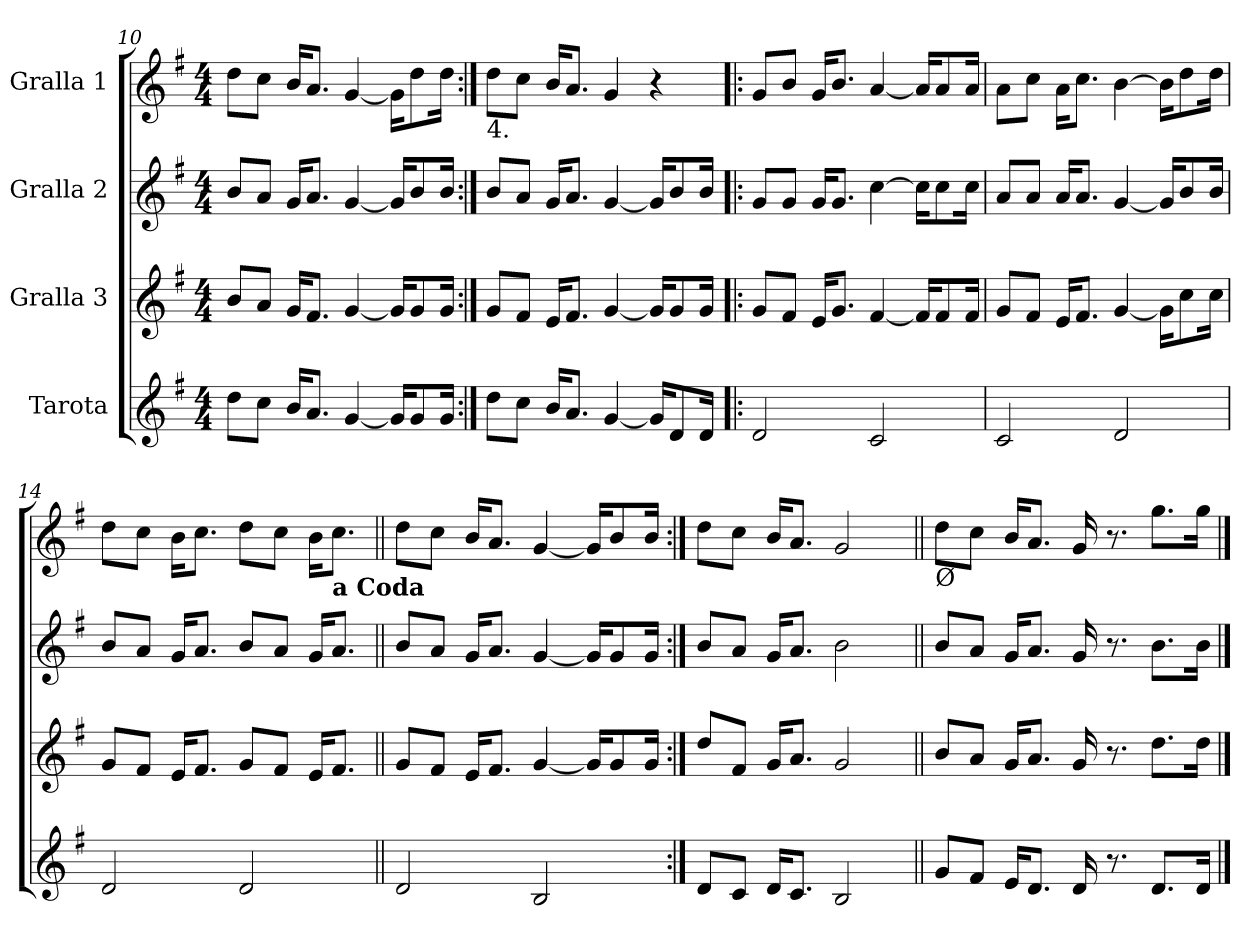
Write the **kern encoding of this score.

**kern	**kern	**kern	**kern
*part4	*part3	*part2	*part1
*staff4	*staff3	*staff2	*staff1
*I"Tarota	*I"Gralla 3	*I"Gralla 2	*I"Gralla 1
!!LO:PB:g=z
*clefG2	*clefG2	*clefG2	*clefG2
*k[f#]	*k[f#]	*k[f#]	*k[f#]
*G:	*G:	*G:	*G:
*M4/4	*M4/4	*M4/4	*M4/4
=10	=10	=10	=10
8dd\L	8b/L	8b/L	8dd\L
8cc\J	8a/J	8a/J	8cc\J
16b/KL	16g/KL	16g/KL	16b/KL
8.a/J	8.f#/J	8.a/J	8.a/J
[4g/	[4g/	[4g/	[4g/
16g/KL]	16g/KL]	16g/KL]	16g\KL]
8g/	8g/	8b/	8dd\
16g/Jk	16g/Jk	16b/Jk	16dd\Jk
=11:|!	=11:|!	=11:|!	=11:|!
!	!	!	!LO:TX:b:t=4.
8dd\L	8g/L	8b/L	8dd\L
8cc\J	8f#/J	8a/J	8cc\J
16b/KL	16e/KL	16g/KL	16b/KL
8.a/J	8.f#/J	8.a/J	8.a/J
[4g/	[4g/	[4g/	4g/
16g/KL]	16g/KL]	16g/KL]	4r
8d/	8g/	8b/	.
16d/Jk	16g/Jk	16b/Jk	.
=12!|:	=12!|:	=12!|:	=12!|:
2d/	8g/L	8g/L	8g/L
.	8f#/J	8g/J	8b/J
.	16e/KL	16g/KL	16g/KL
.	8.g/J	8.g/J	8.b/J
2c/	[4f#/	[4cc\	[4a/
.	16f#/KL]	16cc\KL]	16a/KL]
.	8f#/	8cc\	8a/
.	16f#/Jk	16cc\Jk	16a/Jk
!!LO:LB:g=z
=13	=13	=13	=13
2c/	8g/L	8a/L	8a\L
.	8f#/J	8a/J	8cc\J
.	16e/KL	16a/KL	16a\KL
.	8.f#/J	8.a/J	8.cc\J
2d/	[4g/	[4g/	[4b\
.	16g\KL]	16g/KL]	16b\KL]
.	8cc\	8b/	8dd\
.	16cc\Jk	16b/Jk	16dd\Jk
=14	=14	=14	=14
2d/	8g/L	8b/L	8dd\L
.	8f#/J	8a/J	8cc\J
.	16e/KL	16g/KL	16b\KL
.	8.f#/J	8.a/J	8.cc\J
2d/	8g/L	8b/L	8dd\L
.	8f#/J	8a/J	8cc\J
.	16e/KL	16g/KL	16b\KL
!	!	!	!LO:TX:b:B:t=a Coda
.	8.f#/J	8.a/J	8.cc\J
=15||	=15||	=15||	=15||
2d/	8g/L	8b/L	8dd\L
.	8f#/J	8a/J	8cc\J
.	16e/KL	16g/KL	16b/KL
.	8.f#/J	8.a/J	8.a/J
2B/	[4g/	[4g/	[4g/
.	16g/KL]	16g/KL]	16g/KL]
.	8g/	8g/	8b/
.	16g/Jk	16g/Jk	16b/Jk
=16:|!	=16:|!	=16:|!	=16:|!
8d/L	8dd/L	8b/L	8dd\L
8c/J	8f#/J	8a/J	8cc\J
16d/KL	16g/KL	16g/KL	16b/KL
8.c/J	8.a/J	8.a/J	8.a/J
2B/	2g/	2b\	2g/
!!LO:LB:g=z
=17||	=17||	=17||	=17||
!	!	!	!LO:TX:b:t=Ø
8g/L	8b/L	8b/L	8dd\L
8f#/J	8a/J	8a/J	8cc\J
16e/KL	16g/KL	16g/KL	16b/KL
8.d/J	8.a/J	8.a/J	8.a/J
16d/	16g/	16g/	16g/
8.r	8.r	8.r	8.r
8.d/L	8.dd\L	8.b\L	8.gg\L
16d/Jk	16dd\Jk	16b\Jk	16gg\Jk
==	==	==	==
*-	*-	*-	*-
